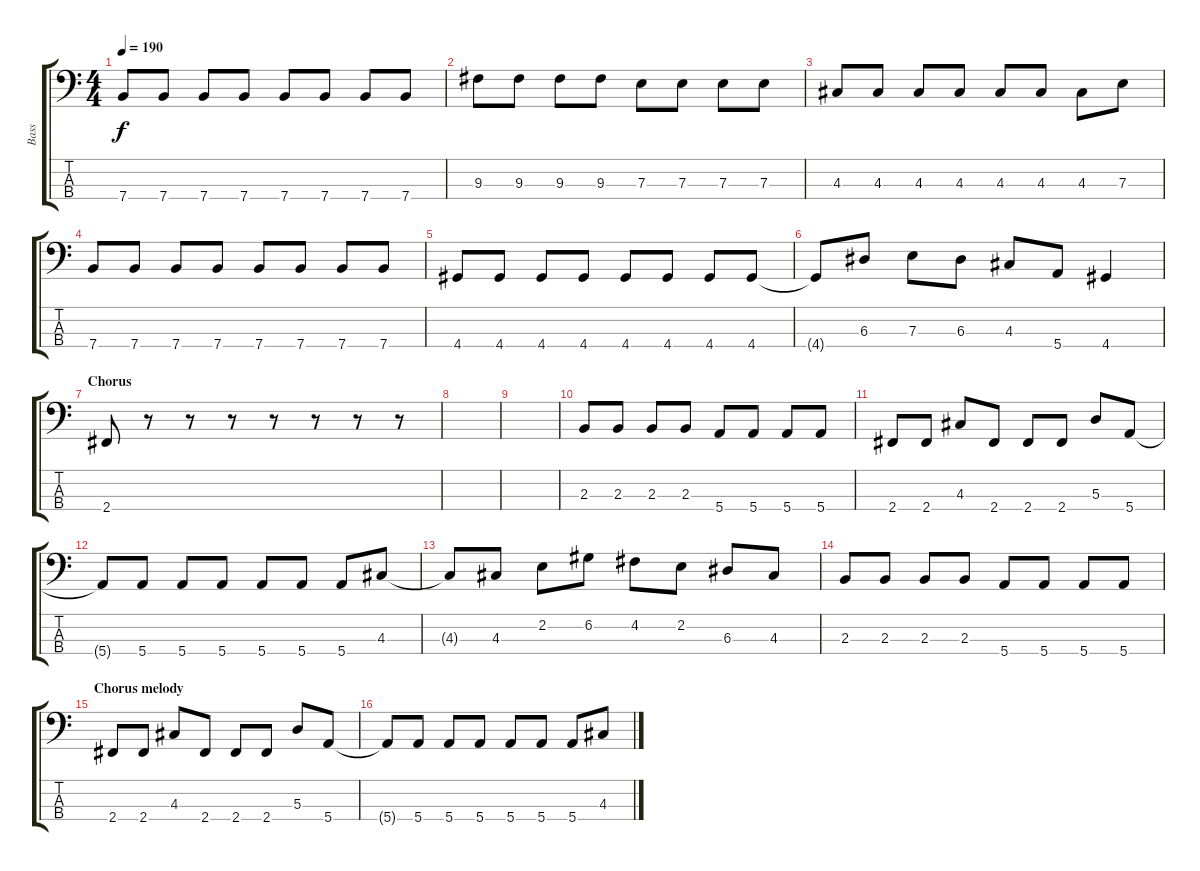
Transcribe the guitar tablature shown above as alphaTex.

\track ("Bass" "Bass") {instrument electricbassfinger}
\staff {score tabs}
\tuning (G2 D2 A1 E1) {hide}
\ts (4 4)
\tempo 190
\clef f4
\ks c
7.4.8{dy f} 7.4.8 7.4.8 7.4.8 7.4.8 7.4.8 7.4.8 7.4.8 |
9.3.8 9.3.8 9.3.8 9.3.8 7.3.8 7.3.8 7.3.8 7.3.8 |
4.3.8 4.3.8 4.3.8 4.3.8 4.3.8 4.3.8 4.3.8 7.3.8 |
7.4.8 7.4.8 7.4.8 7.4.8 7.4.8 7.4.8 7.4.8 7.4.8 |
4.4.8 4.4.8 4.4.8 4.4.8 4.4.8 4.4.8 4.4.8 4.4.8 |
4.4{t}.8 6.3.8 7.3.8 6.3.8 4.3.8 5.4.8 4.4.4 |
\section ("" "Chorus")
2.4.8 r.8 r.8 r.8 r.8 r.8 r.8 r.8 |
|
|
2.3.8 2.3.8 2.3.8 2.3.8 5.4.8 5.4.8 5.4.8 5.4.8 |
2.4.8 2.4.8 4.3.8 2.4.8 2.4.8 2.4.8 5.3.8 5.4.8 |
5.4{t}.8 5.4.8 5.4.8 5.4.8 5.4.8 5.4.8 5.4.8 4.3.8 |
4.3{t}.8 4.3.8 2.2.8 6.2.8 4.2.8 2.2.8 6.3.8 4.3.8 |
2.3.8 2.3.8 2.3.8 2.3.8 5.4.8 5.4.8 5.4.8 5.4.8 |
\section ("" "Chorus melody")
2.4.8 2.4.8 4.3.8 2.4.8 2.4.8 2.4.8 5.3.8 5.4.8 |
5.4{t}.8 5.4.8 5.4.8 5.4.8 5.4.8 5.4.8 5.4.8 4.3.8
